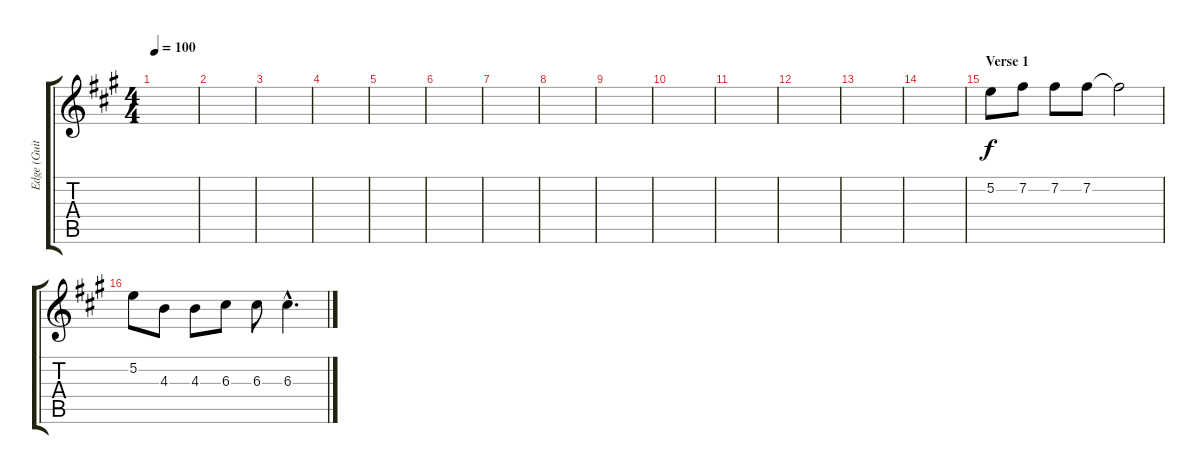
\track ("Edge (Guitar 4)" "Edge (Guit") {instrument electricguitarjazz}
\staff {score tabs}
\tuning (E4 B3 G3 D3 A2 E2) {hide}
\ts (4 4)
\tempo 100
\clef g2
\ks f#minor
|
|
|
|
|
|
|
|
|
|
|
|
|
|
\section ("" "Verse 1")
5.2.8 7.2.8 7.2.8 7.2.8 7.2{t}.2 |
5.2.8 4.3.8 4.3.8 6.3.8 6.3.8 6.3{hac}.4{d}
